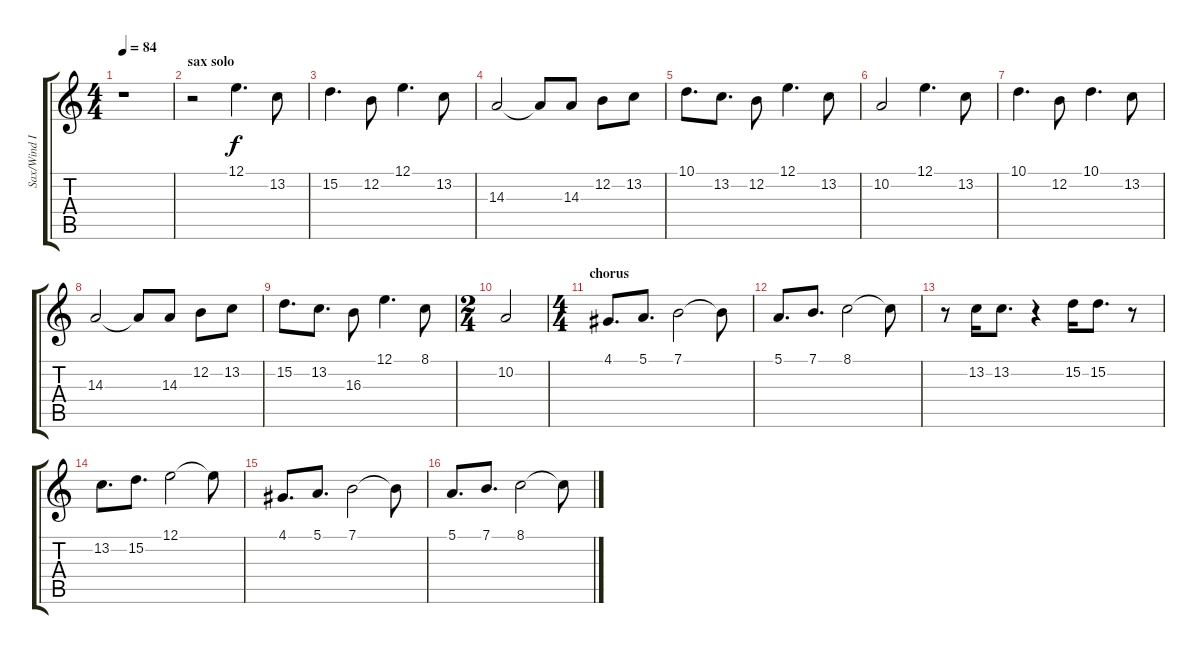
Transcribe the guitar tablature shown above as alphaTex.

\track ("Sax/Wind Instruments(Helliwell)" "Sax/Wind I") {instrument altosax}
\staff {score tabs}
\tuning (E4 B3 G3 D3 A2 E2) {hide}
\ts (4 4)
\tempo 84
\clef g2
\ks c
r.1{dy f} |
\section ("" "sax solo")
r.2 12.1.4{d} 13.2.8 |
15.2.4{d} 12.2.8 12.1.4{d} 13.2.8 |
14.3.2 14.3{t}.8 14.3.8 12.2.8 13.2.8 |
10.1.8{d} 13.2.8{d} 12.2.8 12.1.4{d} 13.2.8 |
10.2.2 12.1.4{d} 13.2.8 |
10.1.4{d} 12.2.8 10.1.4{d} 13.2.8 |
14.3.2 14.3{t}.8 14.3.8 12.2.8 13.2.8 |
15.2.8{d} 13.2.8{d} 16.3.8 12.1.4{d} 8.1.8 |
\ts (2 4)
10.2.2 |
\ts (4 4)
\section ("" "chorus")
4.1.8{d} 5.1.8{d} 7.1.2 7.1{t}.8 |
5.1.8{d} 7.1.8{d} 8.1.2 8.1{t}.8 |
r.8 13.2.16 13.2.8{d} r.4 15.2.16 15.2.8{d} r.8 |
13.2.8{d} 15.2.8{d} 12.1.2 12.1{t}.8 |
4.1.8{d} 5.1.8{d} 7.1.2 7.1{t}.8 |
5.1.8{d} 7.1.8{d} 8.1.2 8.1{t}.8
